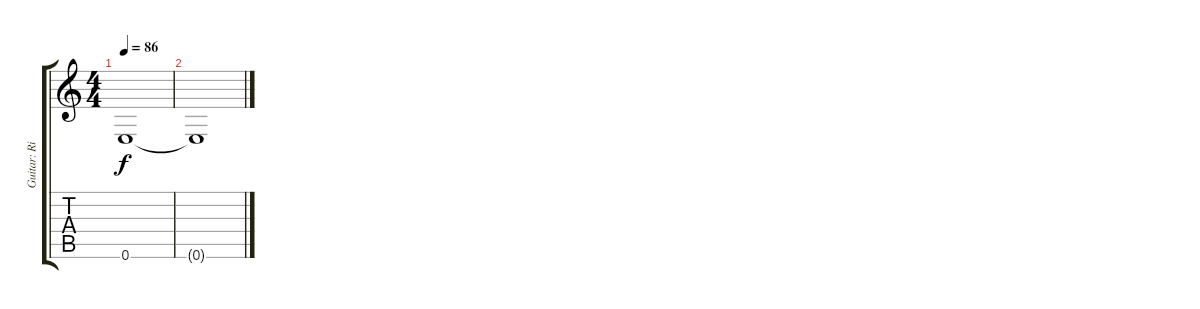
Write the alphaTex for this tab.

\track ("Guitar: Rik" "Guitar: Ri") {instrument electricguitarjazz}
\staff {score tabs}
\tuning (E4 B3 G3 D3 A2 E2) {hide}
\ts (4 4)
\tempo 86
\clef g2
\ks c
0.6{t}.1{dy f} |
0.6{t}.1
